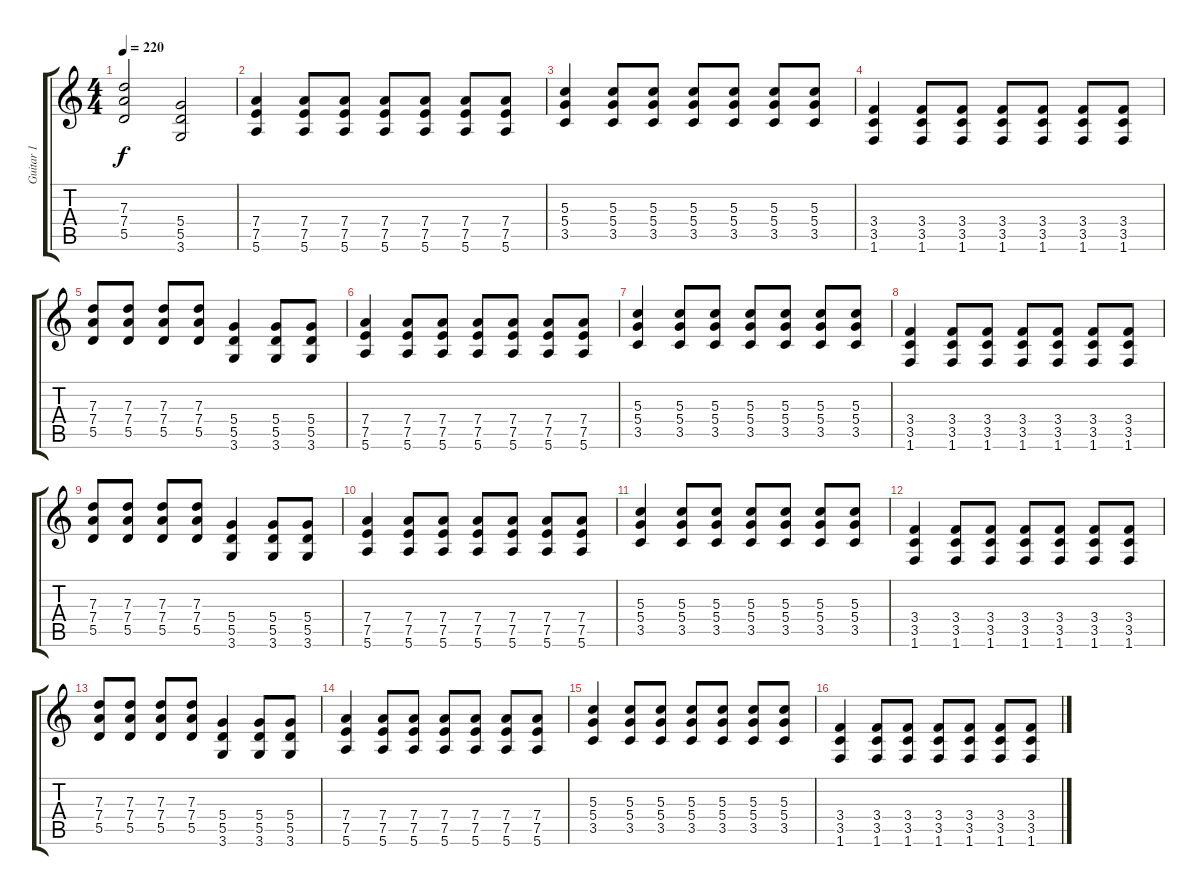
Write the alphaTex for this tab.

\track ("Guitar 1" "Guitar 1") {instrument electricguitarmuted}
\staff {score tabs}
\tuning (E4 B3 G3 D3 A2 E2) {hide}
\ts (4 4)
\tempo 220
\clef g2
\ks c
(7.3 7.4 5.5).2{dy f instrument electricguitarmuted} (5.4 5.5 3.6).2 |
(7.4 7.5 5.6).4 (7.4 7.5 5.6).8 (7.4 7.5 5.6).8 (7.4 7.5 5.6).8 (7.4 7.5 5.6).8 (7.4 7.5 5.6).8 (7.4 7.5 5.6).8 |
(5.3 5.4 3.5).4 (5.3 5.4 3.5).8 (5.3 5.4 3.5).8 (5.3 5.4 3.5).8 (5.3 5.4 3.5).8 (5.3 5.4 3.5).8 (5.3 5.4 3.5).8 |
(3.4 3.5 1.6).4 (3.4 3.5 1.6).8 (3.4 3.5 1.6).8 (3.4 3.5 1.6).8 (3.4 3.5 1.6).8 (3.4 3.5 1.6).8 (3.4 3.5 1.6).8 |
(7.3 7.4 5.5).8 (7.3 7.4 5.5).8 (7.3 7.4 5.5).8 (7.3 7.4 5.5).8 (5.4 5.5 3.6).4 (5.4 5.5 3.6).8 (5.4 5.5 3.6).8 |
(7.4 7.5 5.6).4 (7.4 7.5 5.6).8 (7.4 7.5 5.6).8 (7.4 7.5 5.6).8 (7.4 7.5 5.6).8 (7.4 7.5 5.6).8 (7.4 7.5 5.6).8 |
(5.3 5.4 3.5).4 (5.3 5.4 3.5).8 (5.3 5.4 3.5).8 (5.3 5.4 3.5).8 (5.3 5.4 3.5).8 (5.3 5.4 3.5).8 (5.3 5.4 3.5).8 |
(3.4 3.5 1.6).4 (3.4 3.5 1.6).8 (3.4 3.5 1.6).8 (3.4 3.5 1.6).8 (3.4 3.5 1.6).8 (3.4 3.5 1.6).8 (3.4 3.5 1.6).8 |
(7.3 7.4 5.5).8 (7.3 7.4 5.5).8 (7.3 7.4 5.5).8 (7.3 7.4 5.5).8 (5.4 5.5 3.6).4 (5.4 5.5 3.6).8 (5.4 5.5 3.6).8 |
(7.4 7.5 5.6).4 (7.4 7.5 5.6).8 (7.4 7.5 5.6).8 (7.4 7.5 5.6).8 (7.4 7.5 5.6).8 (7.4 7.5 5.6).8 (7.4 7.5 5.6).8 |
(5.3 5.4 3.5).4 (5.3 5.4 3.5).8 (5.3 5.4 3.5).8 (5.3 5.4 3.5).8 (5.3 5.4 3.5).8 (5.3 5.4 3.5).8 (5.3 5.4 3.5).8 |
(3.4 3.5 1.6).4 (3.4 3.5 1.6).8 (3.4 3.5 1.6).8 (3.4 3.5 1.6).8 (3.4 3.5 1.6).8 (3.4 3.5 1.6).8 (3.4 3.5 1.6).8 |
(7.3 7.4 5.5).8 (7.3 7.4 5.5).8 (7.3 7.4 5.5).8 (7.3 7.4 5.5).8 (5.4 5.5 3.6).4 (5.4 5.5 3.6).8 (5.4 5.5 3.6).8 |
(7.4 7.5 5.6).4 (7.4 7.5 5.6).8 (7.4 7.5 5.6).8 (7.4 7.5 5.6).8 (7.4 7.5 5.6).8 (7.4 7.5 5.6).8 (7.4 7.5 5.6).8 |
(5.3 5.4 3.5).4 (5.3 5.4 3.5).8 (5.3 5.4 3.5).8 (5.3 5.4 3.5).8 (5.3 5.4 3.5).8 (5.3 5.4 3.5).8 (5.3 5.4 3.5).8 |
(3.4 3.5 1.6).4 (3.4 3.5 1.6).8 (3.4 3.5 1.6).8 (3.4 3.5 1.6).8 (3.4 3.5 1.6).8 (3.4 3.5 1.6).8 (3.4 3.5 1.6).8
